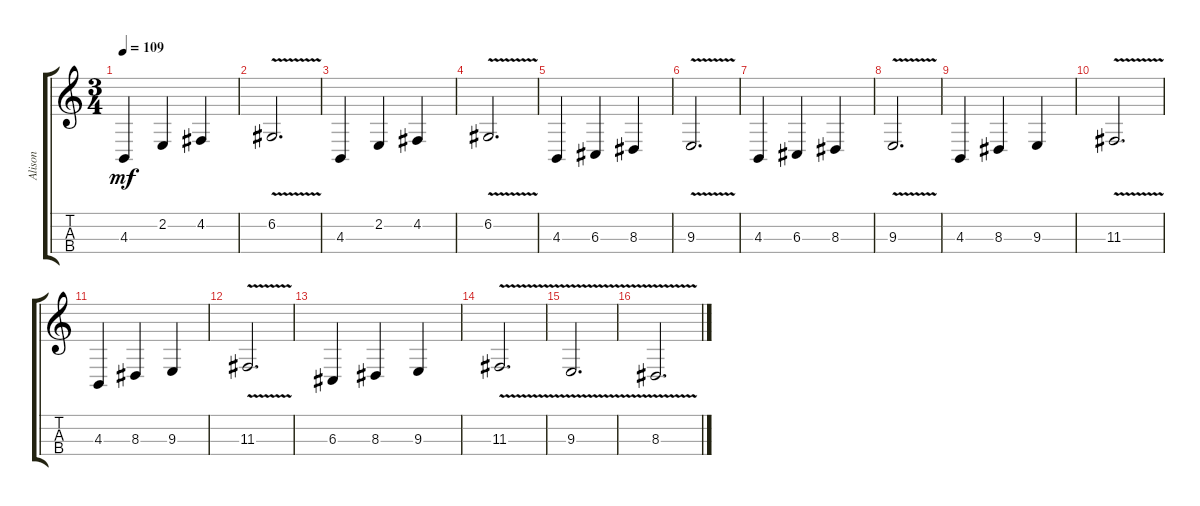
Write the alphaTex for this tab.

\track ("Alison" "Alison") {instrument cello}
\staff {score tabs}
\tuning (A3 D3 G2 C2) {hide}
\ts (3 4)
\tempo 109
\clef g2
\ks c
4.3.4{dy mf} 2.2.4 4.2.4 |
6.2{v}.2{d} |
4.3.4 2.2.4 4.2.4 |
6.2{v}.2{d} |
4.3.4 6.3.4 8.3.4 |
9.3{v}.2{d} |
4.3.4 6.3.4 8.3.4 |
9.3{v}.2{d} |
4.3.4 8.3.4 9.3.4 |
11.3{v}.2{d} |
4.3.4 8.3.4 9.3.4 |
11.3{v}.2{d} |
6.3.4 8.3.4 9.3.4 |
11.3{v}.2{d} |
9.3{v}.2{d} |
8.3{v}.2{d}
